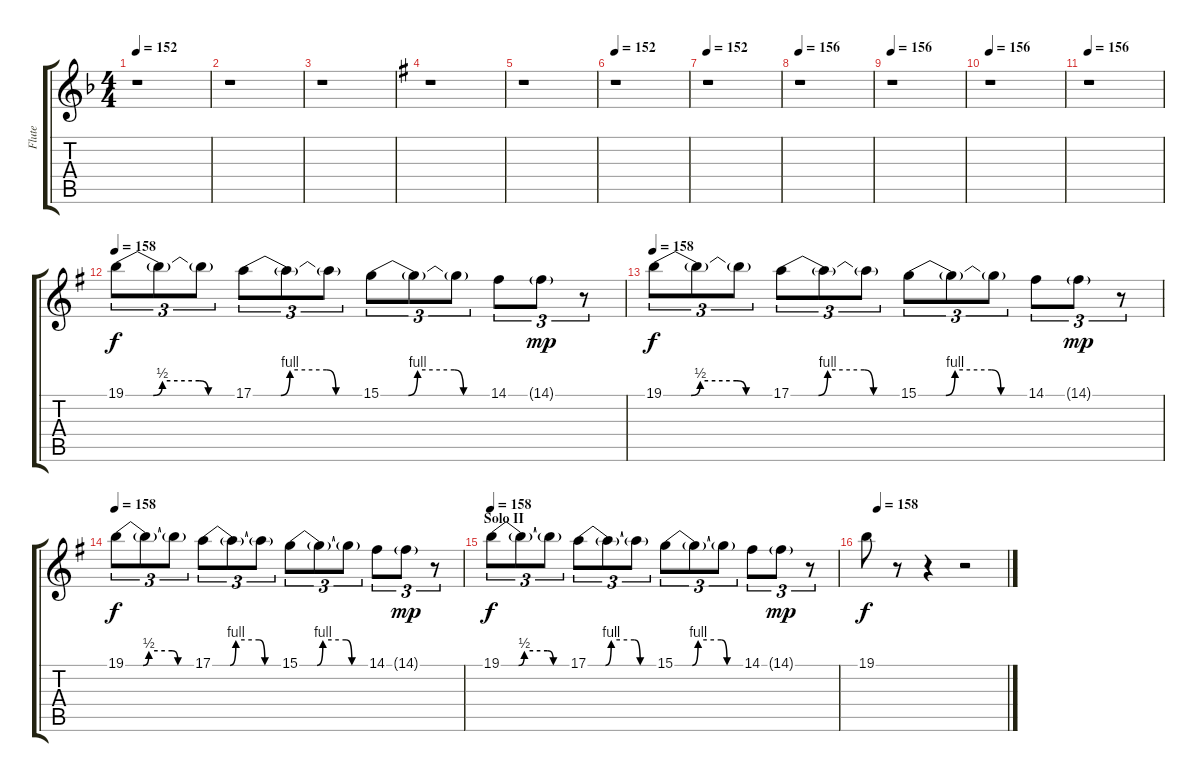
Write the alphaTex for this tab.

\track ("Flute" "Flute") {instrument flute}
\staff {score tabs}
\tuning (E4 B3 G3 D3 A2 E2) {hide}
\ts (4 4)
\tempo 152
\clef g2
\ks dminor
r.1{dy f} |
r.1 |
r.1 |
\ks eminor
r.1 |
r.1 |
\tempo 152
r.1 |
\tempo 152
r.1 |
\tempo 156
r.1 |
\tempo 156
r.1 |
\tempo 156
r.1 |
\tempo 156
r.1 |
\tempo 158
19.1{be (custom 0 0 15 0 20 2 40 2 45 0 60 0)}.8{tu (3 2)} 19.1{t}.8{tu (3 2)} 19.1{t}.8{tu (3 2)} 17.1{be (custom 0 0 15 0 20 4 40 4 45 0 60 0)}.8{tu (3 2)} 17.1{t}.8{tu (3 2)} 17.1{t}.8{tu (3 2)} 15.1{be (custom 0 0 15 0 20 4 40 4 45 0 60 0)}.8{tu (3 2)} 15.1{t}.8{tu (3 2)} 15.1{t}.8{tu (3 2)} 14.1.8{tu (3 2)} 14.1{g}.8{tu (3 2) dy mp} r.8{tu (3 2)} |
\tempo 158
19.1{be (custom 0 0 15 0 20 2 40 2 45 0 60 0)}.8{tu (3 2) dy f} 19.1{t}.8{tu (3 2)} 19.1{t}.8{tu (3 2)} 17.1{be (custom 0 0 15 0 20 4 40 4 45 0 60 0)}.8{tu (3 2)} 17.1{t}.8{tu (3 2)} 17.1{t}.8{tu (3 2)} 15.1{be (custom 0 0 15 0 20 4 40 4 45 0 60 0)}.8{tu (3 2)} 15.1{t}.8{tu (3 2)} 15.1{t}.8{tu (3 2)} 14.1.8{tu (3 2)} 14.1{g}.8{tu (3 2) dy mp} r.8{tu (3 2)} |
\tempo 158
19.1{be (custom 0 0 15 0 20 2 40 2 45 0 60 0)}.8{tu (3 2) dy f} 19.1{t}.8{tu (3 2)} 19.1{t}.8{tu (3 2)} 17.1{be (custom 0 0 15 0 20 4 40 4 45 0 60 0)}.8{tu (3 2)} 17.1{t}.8{tu (3 2)} 17.1{t}.8{tu (3 2)} 15.1{be (custom 0 0 15 0 20 4 40 4 45 0 60 0)}.8{tu (3 2)} 15.1{t}.8{tu (3 2)} 15.1{t}.8{tu (3 2)} 14.1.8{tu (3 2)} 14.1{g}.8{tu (3 2) dy mp} r.8{tu (3 2)} |
\section ("" "Solo II")
\tempo 158
19.1{be (custom 0 0 15 0 20 2 40 2 45 0 60 0)}.8{tu (3 2) dy f} 19.1{t}.8{tu (3 2)} 19.1{t}.8{tu (3 2)} 17.1{be (custom 0 0 15 0 20 4 40 4 45 0 60 0)}.8{tu (3 2)} 17.1{t}.8{tu (3 2)} 17.1{t}.8{tu (3 2)} 15.1{be (custom 0 0 15 0 20 4 40 4 45 0 60 0)}.8{tu (3 2)} 15.1{t}.8{tu (3 2)} 15.1{t}.8{tu (3 2)} 14.1.8{tu (3 2)} 14.1{g}.8{tu (3 2) dy mp} r.8{tu (3 2)} |
\tempo (158 0.08333333333333333)
19.1.8{dy f} r.8 r.4 r.2
